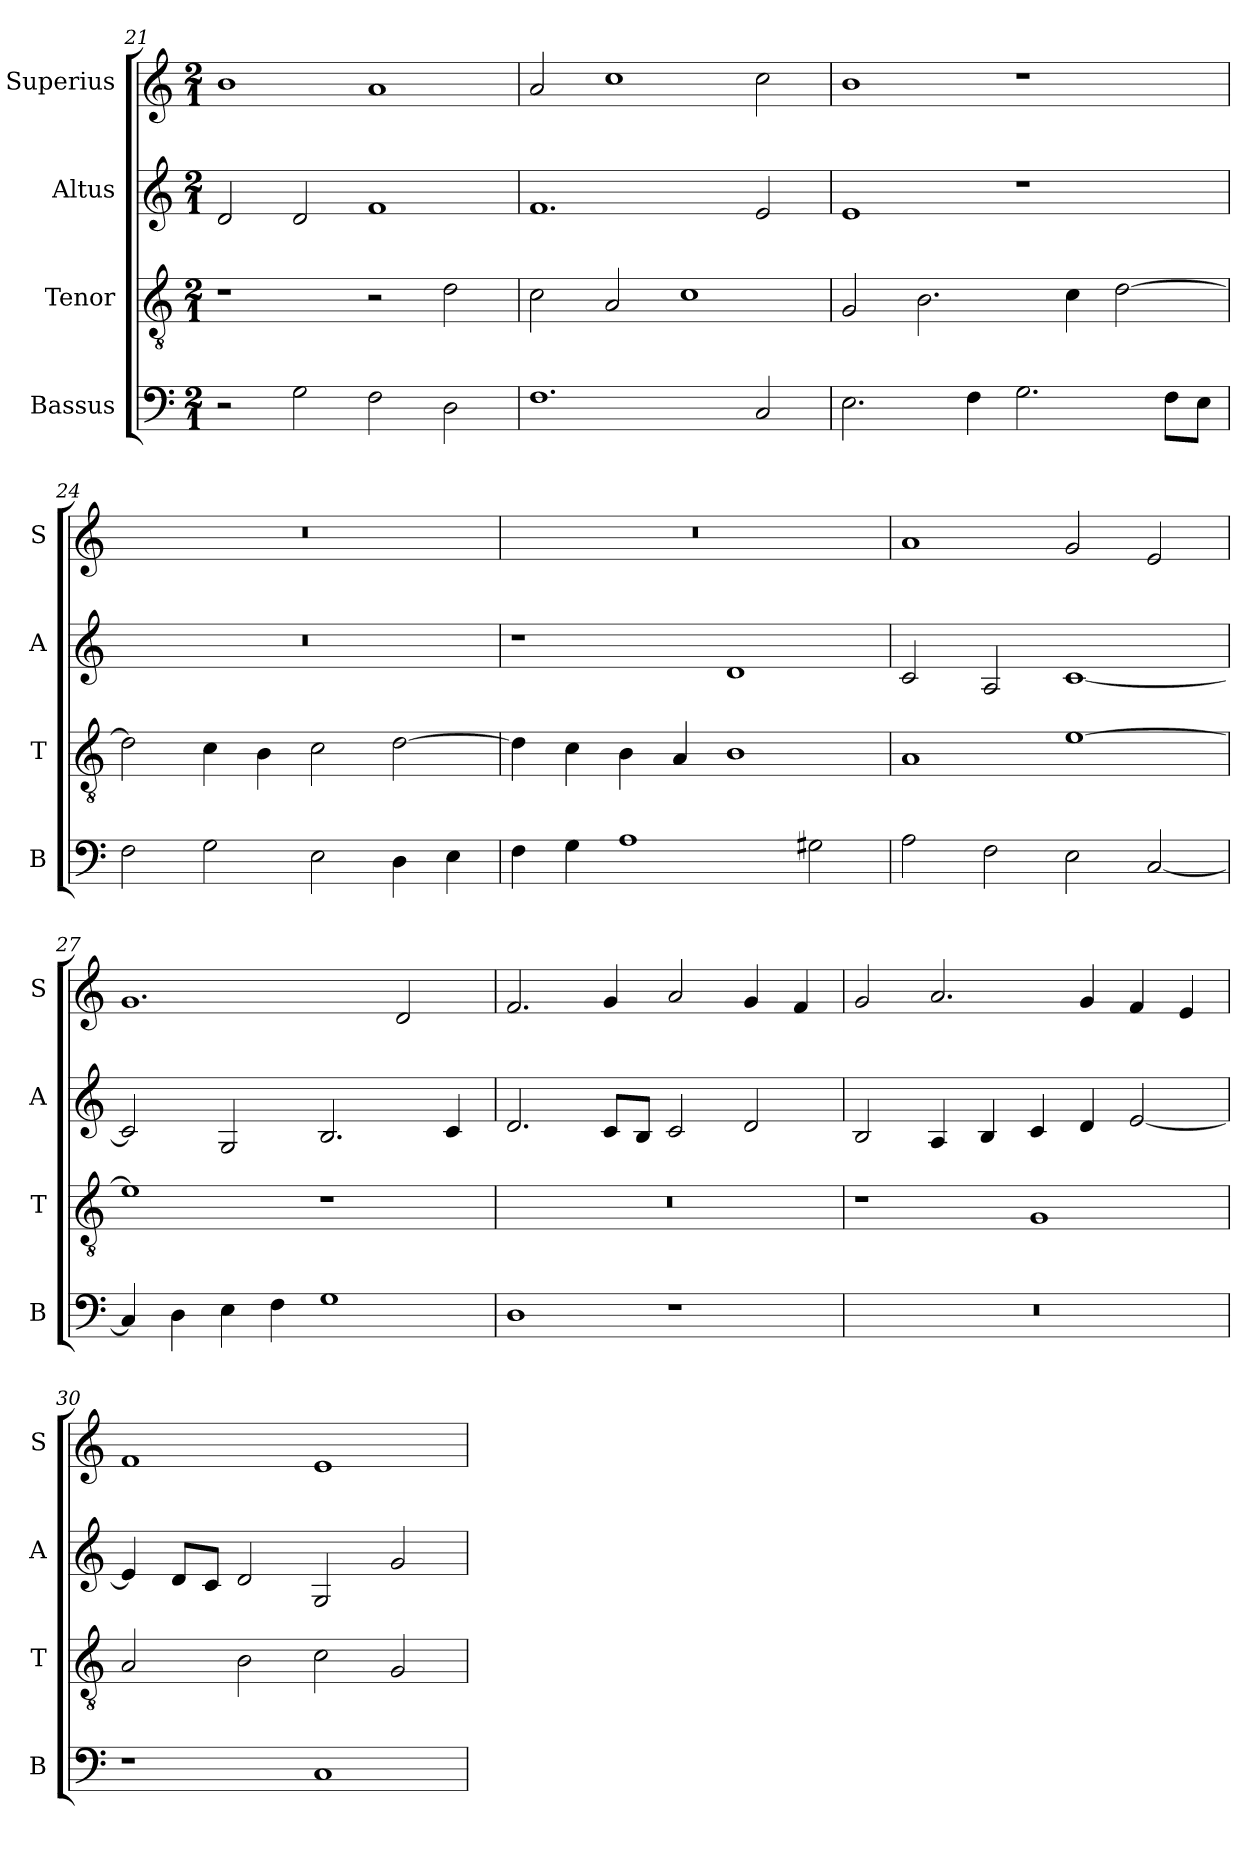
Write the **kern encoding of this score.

**kern	**kern	**kern	**kern
*part4	*part3	*part2	*part1
*staff4	*staff3	*staff2	*staff1
*I"Bassus	*I"Tenor	*I"Altus	*I"Superius
*I'B	*I'T	*I'A	*I'S
*clefF4	*clefGv2	*clefG2	*clefG2
*k[]	*k[]	*k[]	*k[]
*C:	*C:	*C:	*C:
*M2/1	*M2/1	*M2/1	*M2/1
=21	=21	=21	=21
2r	1r	2d	1b
2G	.	2d	.
2F	2r	1f	1a
2D	2d	.	.
=22	=22	=22	=22
1.F	2c	1.f	2a
.	2A	.	1cc
.	1c	.	.
2C	.	2e	2cc
=23	=23	=23	=23
2.E	2G	1e	1b
.	2.B	.	.
4F	.	.	.
2.G	.	1r	1r
.	4c	.	.
.	[2d	.	.
8FL	.	.	.
8EJ	.	.	.
=24	=24	=24	=24
2F	2d]	0r	0r
2G	4c	.	.
.	4B	.	.
2E	2c	.	.
4D	[2d	.	.
4E	.	.	.
=25	=25	=25	=25
4F	4d]	1r	0r
4G	4c	.	.
1A	4B	.	.
.	4A	.	.
.	1B	1d	.
2G#X	.	.	.
=26	=26	=26	=26
2A	1A	2c	1a
2F	.	2A	.
2E	[1e	[1c	2g
[2C	.	.	2e
=27	=27	=27	=27
4C]	1e]	2c]	1.g
4D	.	.	.
4E	.	2G	.
4F	.	.	.
1G	1r	2.B	.
.	.	.	2d
.	.	4c	.
=28	=28	=28	=28
1D	0r	2.d	2.f
.	.	8cL	4g
.	.	8BJ	.
1r	.	2c	2a
.	.	2d	4g
.	.	.	4f
=29	=29	=29	=29
0r	1r	2B	2g
.	.	4A	2.a
.	.	4B	.
.	1G	4c	.
.	.	4d	4g
.	.	[2e	4f
.	.	.	4e
=30	=30	=30	=30
1r	2A	4e]	1f
.	.	8dL	.
.	.	8cJ	.
.	2B	2d	.
1C	2c	2G	1e
.	2G	2g	.
=	=	=	=
*-	*-	*-	*-
